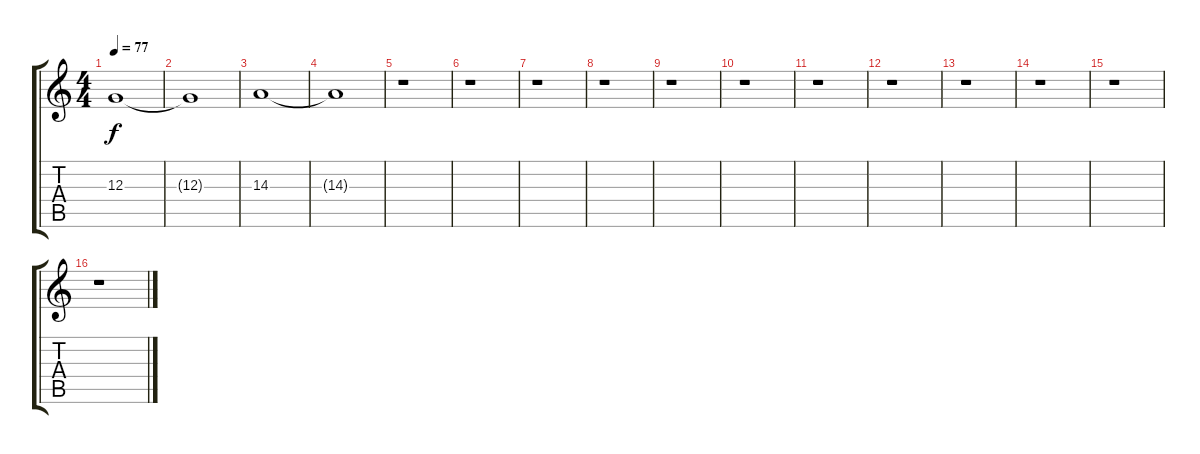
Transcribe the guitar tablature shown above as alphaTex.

\track "" {instrument flute}
\staff {score tabs}
\tuning (E4 B3 G3 D3 A2 E2) {hide}
\ts (4 4)
\tempo 77
\clef g2
\ks c
12.3.1{dy f} |
12.3{t}.1 |
14.3.1 |
14.3{t}.1 |
r.1 |
r.1 |
r.1 |
r.1 |
r.1 |
r.1 |
r.1 |
r.1 |
r.1 |
r.1 |
r.1 |
r.1
